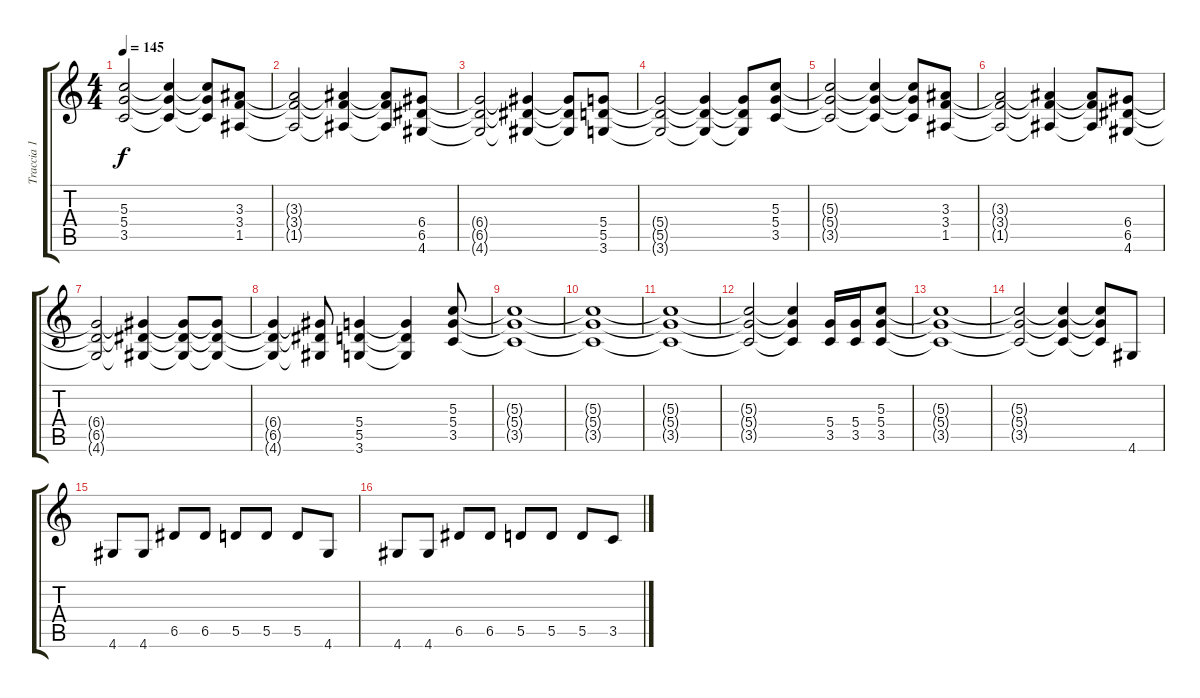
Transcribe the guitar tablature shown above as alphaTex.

\track ("Traccia 1" "Traccia 1") {instrument distortionguitar}
\staff {score tabs}
\tuning (E4 B3 G3 D3 A2 E2) {hide}
\ts (4 4)
\tempo 145
\clef g2
\ks c
(5.3{t} 5.4{t} 3.5{t}).2{dy f} (5.3{t} 5.4{t} 3.5{t}).4 (5.3{t} 5.4{t} 3.5{t}).8 (3.3 3.4 1.5).8 |
(3.3{t} 3.4{t} 1.5{t}).2 (3.3{t} 3.4{t} 1.5{t}).4 (3.3{t} 3.4{t} 1.5{t}).8 (6.4 6.5 4.6).8 |
(6.4{t} 6.5{t} 4.6{t}).2 (6.4{t} 6.5{t} 4.6{t}).4 (6.4{t} 6.5{t} 4.6{t}).8 (5.4 5.5 3.6).8 |
(5.4{t} 5.5{t} 3.6{t}).2 (5.4{t} 5.5{t} 3.6{t}).4 (5.4{t} 5.5{t} 3.6{t}).8 (5.3 5.4 3.5).8 |
(5.3{t} 5.4{t} 3.5{t}).2 (5.3{t} 5.4{t} 3.5{t}).4 (5.3{t} 5.4{t} 3.5{t}).8 (3.3 3.4 1.5).8 |
(3.3{t} 3.4{t} 1.5{t}).2 (3.3{t} 3.4{t} 1.5{t}).4 (3.3{t} 3.4{t} 1.5{t}).8 (6.4 6.5 4.6).8 |
(6.4{t} 6.5{t} 4.6{t}).2 (6.4{t} 6.5{t} 4.6{t}).4 (6.4{t} 6.5{t} 4.6{t}).8 (6.4{t} 6.5{t} 4.6{t}).8 |
(6.4{t} 6.5{t} 4.6{t}).4 (6.4{t} 6.5{t} 4.6{t}).8 (5.4 5.5 3.6).4 (5.4{t} 5.5{t} 3.6{t}).4 (5.3 5.4 3.5).8 |
(5.3{t} 5.4{t} 3.5{t}).1 |
(5.3{t} 5.4{t} 3.5{t}).1 |
(5.3{t} 5.4{t} 3.5{t}).1 |
(5.3{t} 5.4{t} 3.5{t}).2 (5.3{t} 5.4{t} 3.5{t}).4 (5.4 3.5).16 (5.4 3.5).16 (5.3 5.4 3.5).8 |
(5.3{t} 5.4{t} 3.5{t}).1 |
(5.3{t} 5.4{t} 3.5{t}).2 (5.3{t} 5.4{t} 3.5{t}).4 (5.3{t} 5.4{t} 3.5{t}).8 4.6.8 |
4.6.8 4.6.8 6.5.8 6.5.8 5.5.8 5.5.8 5.5.8 4.6.8 |
4.6.8 4.6.8 6.5.8 6.5.8 5.5.8 5.5.8 5.5.8 3.5.8
